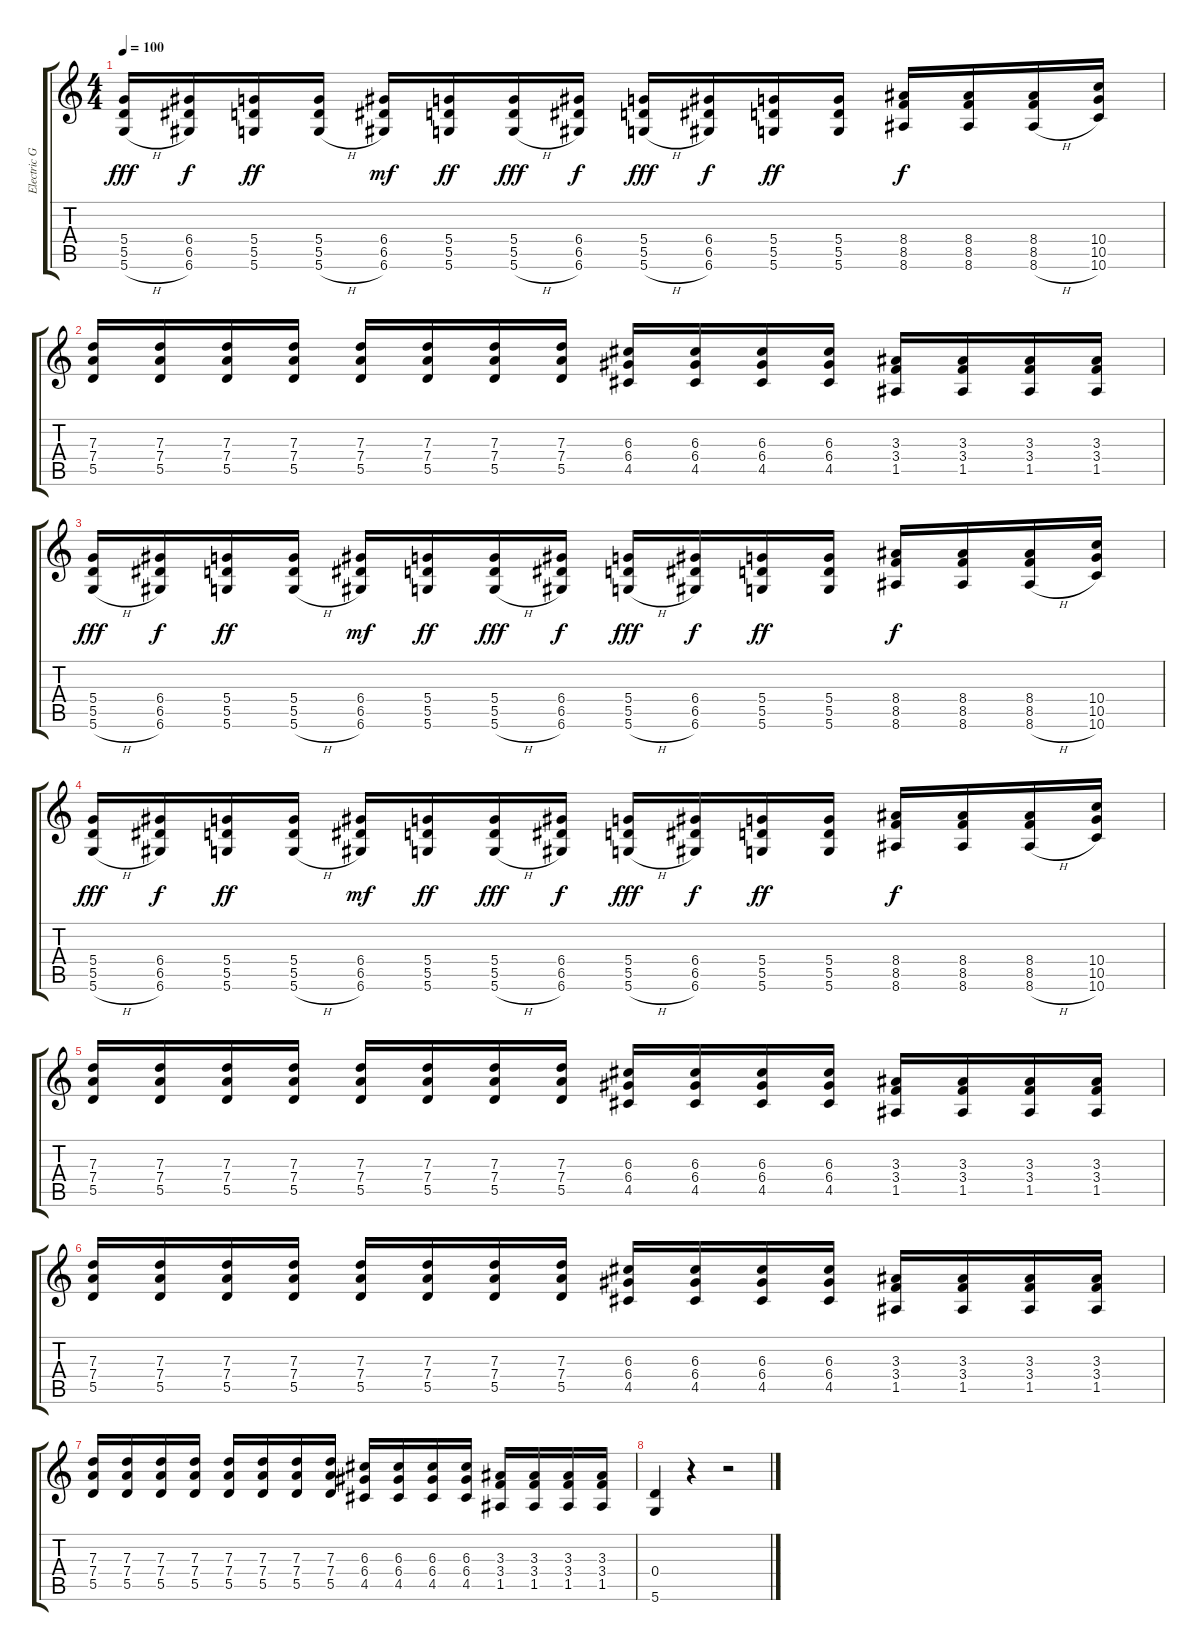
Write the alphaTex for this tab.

\track ("Electric Guitar 2" "Electric G") {instrument distortionguitar}
\staff {score tabs}
\tuning (E4 B3 G3 D3 A2 D2) {hide}
\ts (4 4)
\tempo 100
\clef g2
\ks c
(5.4 5.5 5.6{h}).16{dy fff} (6.4 6.5 6.6).16{dy f} (5.4 5.5 5.6).16{dy ff} (5.4 5.5 5.6{h}).16 (6.4 6.5 6.6).16{dy mf} (5.4 5.5 5.6).16{dy ff} (5.4 5.5 5.6{h}).16{dy fff} (6.4 6.5 6.6).16{dy f} (5.4 5.5 5.6{h}).16{dy fff} (6.4 6.5 6.6).16{dy f} (5.4 5.5 5.6).16{dy ff} (5.4 5.5 5.6).16 (8.4 8.5 8.6).16{dy f} (8.4 8.5 8.6).16 (8.4 8.5 8.6{h}).16 (10.4 10.5 10.6).16 |
(7.3 7.4 5.5).16 (7.3 7.4 5.5).16 (7.3 7.4 5.5).16 (7.3 7.4 5.5).16 (7.3 7.4 5.5).16 (7.3 7.4 5.5).16 (7.3 7.4 5.5).16 (7.3 7.4 5.5).16 (6.3 6.4 4.5).16 (6.3 6.4 4.5).16 (6.3 6.4 4.5).16 (6.3 6.4 4.5).16 (3.3 3.4 1.5).16 (3.3 3.4 1.5).16 (3.3 3.4 1.5).16 (3.3 3.4 1.5).16 |
(5.4 5.5 5.6{h}).16{dy fff} (6.4 6.5 6.6).16{dy f} (5.4 5.5 5.6).16{dy ff} (5.4 5.5 5.6{h}).16 (6.4 6.5 6.6).16{dy mf} (5.4 5.5 5.6).16{dy ff} (5.4 5.5 5.6{h}).16{dy fff} (6.4 6.5 6.6).16{dy f} (5.4 5.5 5.6{h}).16{dy fff} (6.4 6.5 6.6).16{dy f} (5.4 5.5 5.6).16{dy ff} (5.4 5.5 5.6).16 (8.4 8.5 8.6).16{dy f} (8.4 8.5 8.6).16 (8.4 8.5 8.6{h}).16 (10.4 10.5 10.6).16 |
(5.4 5.5 5.6{h}).16{dy fff} (6.4 6.5 6.6).16{dy f} (5.4 5.5 5.6).16{dy ff} (5.4 5.5 5.6{h}).16 (6.4 6.5 6.6).16{dy mf} (5.4 5.5 5.6).16{dy ff} (5.4 5.5 5.6{h}).16{dy fff} (6.4 6.5 6.6).16{dy f} (5.4 5.5 5.6{h}).16{dy fff} (6.4 6.5 6.6).16{dy f} (5.4 5.5 5.6).16{dy ff} (5.4 5.5 5.6).16 (8.4 8.5 8.6).16{dy f} (8.4 8.5 8.6).16 (8.4 8.5 8.6{h}).16 (10.4 10.5 10.6).16 |
(7.3 7.4 5.5).16 (7.3 7.4 5.5).16 (7.3 7.4 5.5).16 (7.3 7.4 5.5).16 (7.3 7.4 5.5).16 (7.3 7.4 5.5).16 (7.3 7.4 5.5).16 (7.3 7.4 5.5).16 (6.3 6.4 4.5).16 (6.3 6.4 4.5).16 (6.3 6.4 4.5).16 (6.3 6.4 4.5).16 (3.3 3.4 1.5).16 (3.3 3.4 1.5).16 (3.3 3.4 1.5).16 (3.3 3.4 1.5).16 |
(7.3 7.4 5.5).16 (7.3 7.4 5.5).16 (7.3 7.4 5.5).16 (7.3 7.4 5.5).16 (7.3 7.4 5.5).16 (7.3 7.4 5.5).16 (7.3 7.4 5.5).16 (7.3 7.4 5.5).16 (6.3 6.4 4.5).16 (6.3 6.4 4.5).16 (6.3 6.4 4.5).16 (6.3 6.4 4.5).16 (3.3 3.4 1.5).16 (3.3 3.4 1.5).16 (3.3 3.4 1.5).16 (3.3 3.4 1.5).16 |
(7.3 7.4 5.5).16 (7.3 7.4 5.5).16 (7.3 7.4 5.5).16 (7.3 7.4 5.5).16 (7.3 7.4 5.5).16 (7.3 7.4 5.5).16 (7.3 7.4 5.5).16 (7.3 7.4 5.5).16 (6.3 6.4 4.5).16 (6.3 6.4 4.5).16 (6.3 6.4 4.5).16 (6.3 6.4 4.5).16 (3.3 3.4 1.5).16 (3.3 3.4 1.5).16 (3.3 3.4 1.5).16 (3.3 3.4 1.5).16 |
(0.4 5.6).4 r.4 r.2
